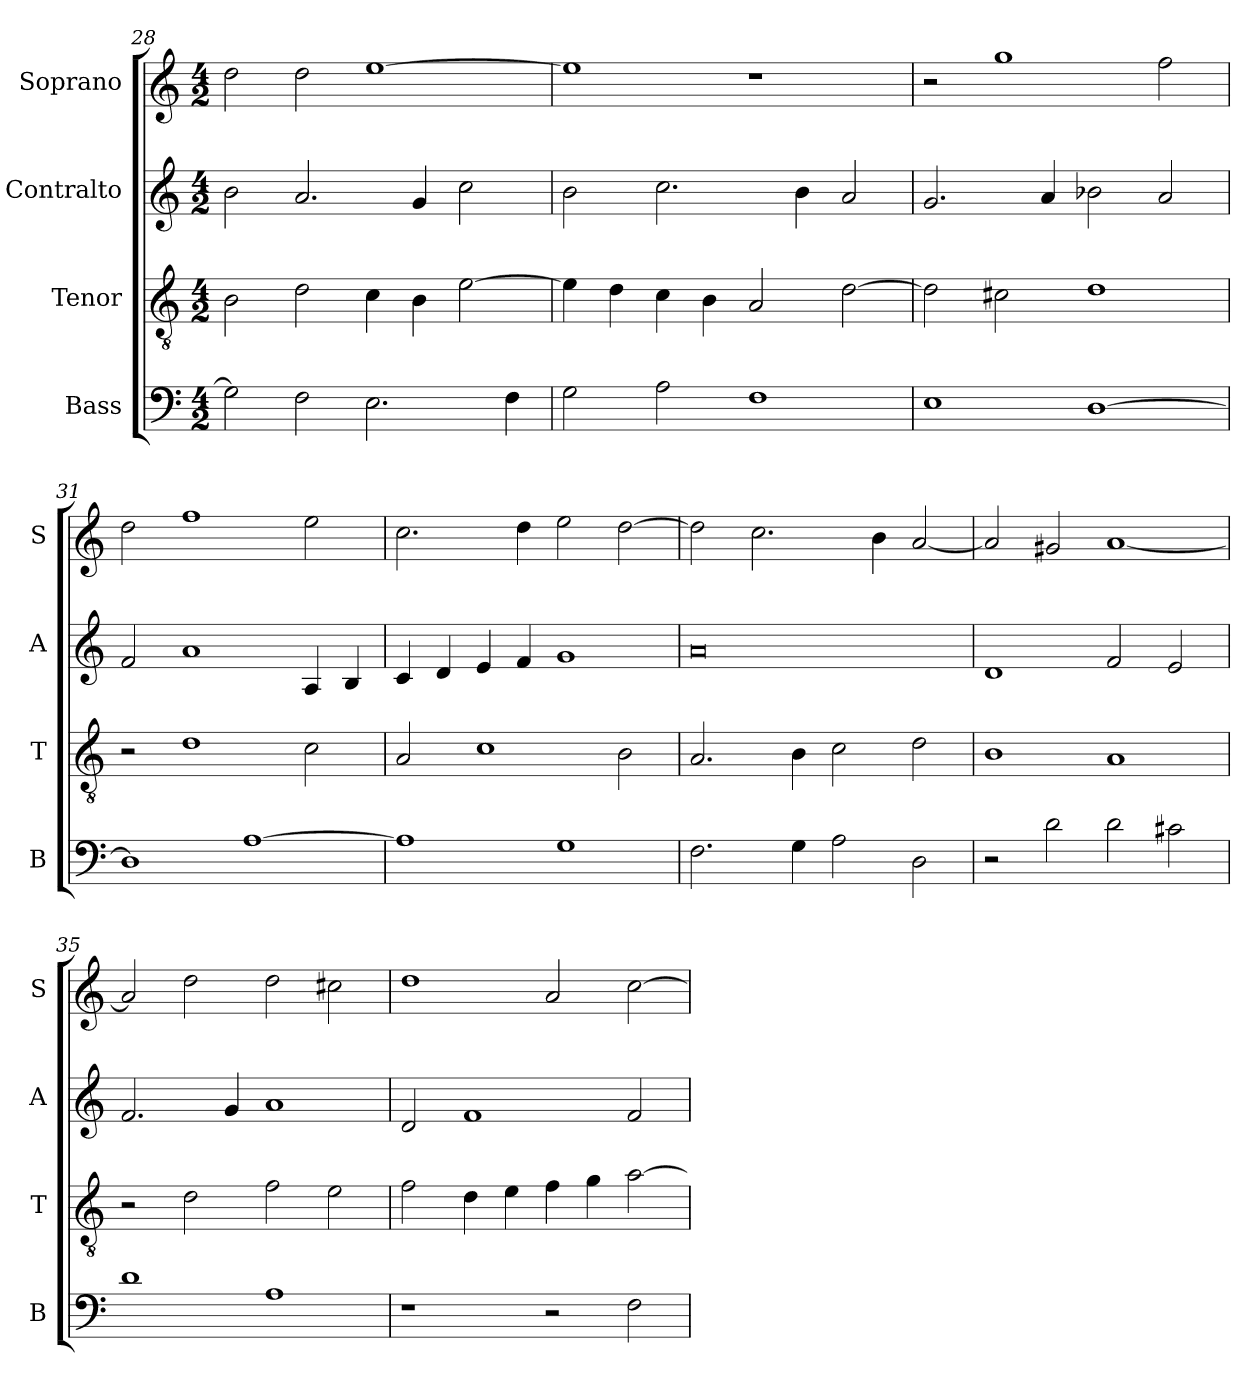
**kern	**kern	**kern	**kern
*part4	*part3	*part2	*part1
*staff4	*staff3	*staff2	*staff1
*I"Bass	*I"Tenor	*I"Contralto	*I"Soprano
*I'B	*I'T	*I'A	*I'S
*clefF4	*clefGv2	*clefG2	*clefG2
*k[]	*k[]	*k[]	*k[]
*D:dor	*D:dor	*D:dor	*D:dor
*M4/2	*M4/2	*M4/2	*M4/2
=28	=28	=28	=28
2G]	2B	2b	2dd
2F	2d	2.a	2dd
2.E	4c	.	[1ee
.	4B	4g	.
.	[2e	2cc	.
4F	.	.	.
=29	=29	=29	=29
2G	4e]	2b	1ee]
.	4d	.	.
2A	4c	2.cc	.
.	4B	.	.
1F	2A	.	1r
.	.	4b	.
.	[2d	2a	.
=30	=30	=30	=30
1E	2d]	2.g	2r
.	2c#X	.	1gg
.	.	4a	.
[1D	1d	2b-X	.
.	.	2a	2ff
=31	=31	=31	=31
1D]	2r	2f	2dd
.	1d	1a	1ff
[1A	.	.	.
.	2c	4A	2ee
.	.	4B	.
=32	=32	=32	=32
1A]	2A	4c	2.cc
.	.	4d	.
.	1c	4e	.
.	.	4f	4dd
1G	.	1g	2ee
.	2B	.	[2dd
=33	=33	=33	=33
2.F	2.A	0a	2dd]
.	.	.	2.cc
4G	4B	.	.
2A	2c	.	.
.	.	.	4b
2D	2d	.	[2a
=34	=34	=34	=34
2r	1B	1d	2a]
2d	.	.	2g#X
2d	1A	2f	[1a
2c#X	.	2e	.
=35	=35	=35	=35
1d	2r	2.f	2a]
.	2d	.	2dd
.	.	4g	.
1A	2f	1a	2dd
.	2e	.	2cc#X
=36	=36	=36	=36
1r	2f	2d	1dd
.	4d	1f	.
.	4e	.	.
2r	4f	.	2a
.	4g	.	.
2F	[2a	2f	[2cc
=	=	=	=
*-	*-	*-	*-
